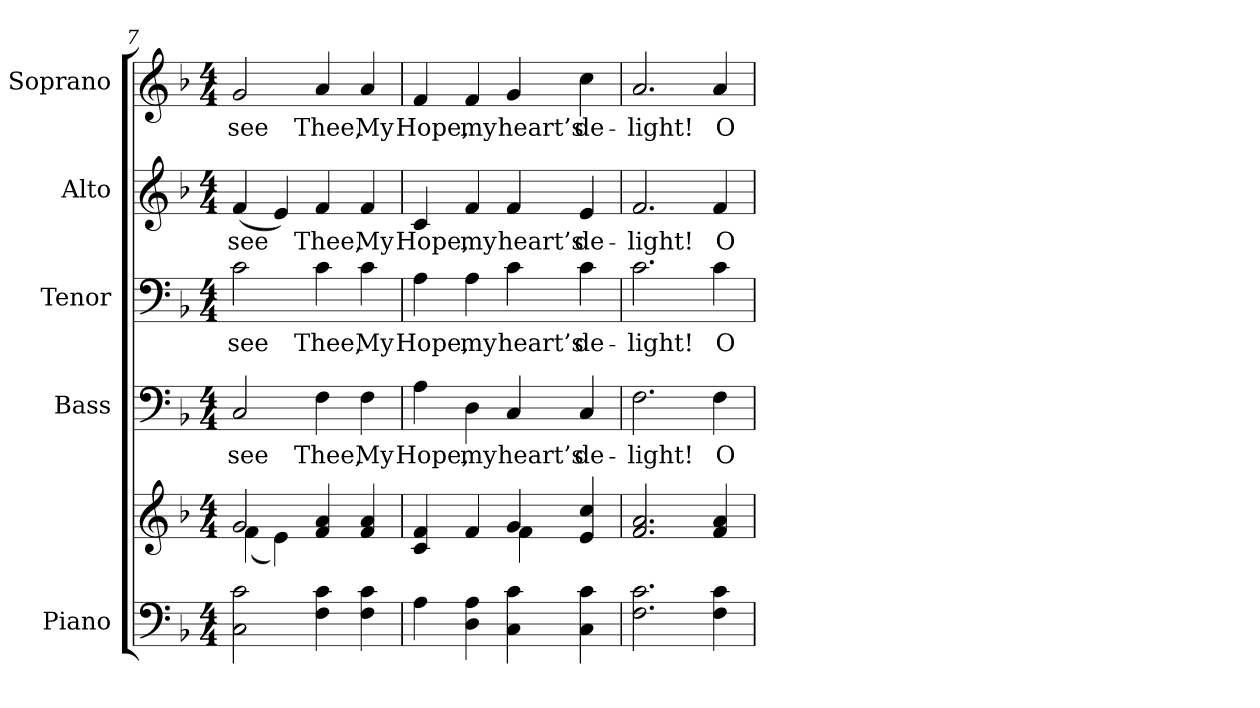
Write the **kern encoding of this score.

**kern	**kern	**kern	**text	**kern	**text	**kern	**text	**kern	**text
*part5	*part5	*part4	*part4	*part3	*part3	*part2	*part2	*part1	*part1
*staff6	*staff5	*staff4	*staff4	*staff3	*staff3	*staff2	*staff2	*staff1	*staff1
*I"Piano	*	*I"Bass	*	*I"Tenor	*	*I"Alto	*	*I"Soprano	*
*I'Pno.	*	*I'B.	*	*I'T.	*	*I'A.	*	*I'S.	*
!!LO:PB:g=z
*clefF4	*clefG2	*clefF4	*	*clefF4	*	*clefG2	*	*clefG2	*
*k[b-]	*k[b-]	*k[b-]	*	*k[b-]	*	*k[b-]	*	*k[b-]	*
*F:	*F:	*F:	*	*F:	*	*F:	*	*F:	*
*M4/4	*M4/4	*M4/4	*	*M4/4	*	*M4/4	*	*M4/4	*
=7	=7	=7	=7	=7	=7	=7	=7	=7	=7
*	*^	*	*	*	*	*	*	*	*
!	!	!	!	!LO:LY:b:color=#000000	!	!	!	!	!	!
!	!	!	!	!	!	!LO:LY:b:color=#000000	!	!	!	!
!	!	!	!	!	!	!	!	!LO:LY:b:color=#000000	!	!
!	!	!	!	!	!	!	!	!	!	!LO:LY:b:color=#000000
2Ci\ 2ci	2gi/	(4fi\	2Ci/	see	2ci\	see	(4fi/	see	2gi/	see
.	.	4ei\)	.	.	.	.	4ei/)	.	.	.
!	!	!	!	!LO:LY:b:color=#000000	!	!	!	!	!	!
!	!	!	!	!	!	!LO:LY:b:color=#000000	!	!	!	!
!	!	!	!	!	!	!	!	!LO:LY:b:color=#000000	!	!
!	!	!	!	!	!	!	!	!	!	!LO:LY:b:color=#000000
4Fi\ 4ci	4fi/ 4ai	2ryy	4Fi\	Thee,	4ci\	Thee,	4fi/	Thee,	4ai/	Thee,
!	!	!	!	!LO:LY:b:color=#000000	!	!	!	!	!	!
!	!	!	!	!	!	!LO:LY:b:color=#000000	!	!	!	!
!	!	!	!	!	!	!	!	!LO:LY:b:color=#000000	!	!
!	!	!	!	!	!	!	!	!	!	!LO:LY:b:color=#000000
4Fi\ 4ci	4fi/ 4ai	.	4Fi\	My	4ci\	My	4fi/	My	4ai/	My
=8	=8	=8	=8	=8	=8	=8	=8	=8	=8	=8
!	!	!	!	!LO:LY:b:color=#000000	!	!	!	!	!	!
!	!	!	!	!	!	!LO:LY:b:color=#000000	!	!	!	!
!	!	!	!	!	!	!	!	!LO:LY:b:color=#000000	!	!
!	!	!	!	!	!	!	!	!	!	!LO:LY:b:color=#000000
4Ai\	4ci/ 4fi	2ryy	4Ai\	Hope,	4Ai\	Hope,	4ci/	Hope,	4fi/	Hope,
!	!	!	!	!LO:LY:b:color=#000000	!	!	!	!	!	!
!	!	!	!	!	!	!LO:LY:b:color=#000000	!	!	!	!
!	!	!	!	!	!	!	!	!LO:LY:b:color=#000000	!	!
!	!	!	!	!	!	!	!	!	!	!LO:LY:b:color=#000000
4Di\ 4Ai	4fi/	.	4Di\	my	4Ai\	my	4fi/	my	4fi/	my
!	!	!	!	!LO:LY:b:color=#000000	!	!	!	!	!	!
!	!	!	!	!	!	!LO:LY:b:color=#000000	!	!	!	!
!	!	!	!	!	!	!	!	!LO:LY:b:color=#000000	!	!
!	!	!	!	!	!	!	!	!	!	!LO:LY:b:color=#000000
4Ci\ 4ci	4gi/	4fi\	4Ci/	heart’s	4ci\	heart’s	4fi/	heart’s	4gi/	heart’s
!	!	!	!	!LO:LY:b:color=#000000	!	!	!	!	!	!
!	!	!	!	!	!	!LO:LY:b:color=#000000	!	!	!	!
!	!	!	!	!	!	!	!	!LO:LY:b:color=#000000	!	!
!	!	!	!	!	!	!	!	!	!	!LO:LY:b:color=#000000
4Ci\ 4ci	4ei/ 4cci	4ryy	4Ci/	de-	4ci\	de-	4ei/	de-	4cci\	de-
*	*v	*v	*	*	*	*	*	*	*	*
!!LO:PB:g=z
=9	=9	=9	=9	=9	=9	=9	=9	=9	=9
*	*^	*	*	*	*	*	*	*	*
!	!	!	!	!LO:LY:b:color=#000000	!	!	!	!	!	!
*	*v	*v	*	*	*	*	*	*	*	*
*	*^	*	*	*	*	*	*	*	*
!	!	!	!	!	!	!LO:LY:b:color=#000000	!	!	!	!
*	*v	*v	*	*	*	*	*	*	*	*
*	*^	*	*	*	*	*	*	*	*
!	!	!	!	!	!	!	!	!LO:LY:b:color=#000000	!	!
*	*v	*v	*	*	*	*	*	*	*	*
*	*^	*	*	*	*	*	*	*	*
!	!	!	!	!	!	!	!	!	!	!LO:LY:b:color=#000000
*	*v	*v	*	*	*	*	*	*	*	*
2.Fi\ 2.ci	2.fi/ 2.ai	2.Fi\	-light!	2.ci\	-light!	2.fi/	-light!	2.ai/	-light!
!	!	!	!LO:LY:b:color=#000000	!	!	!	!	!	!
!	!	!	!	!	!LO:LY:b:color=#000000	!	!	!	!
!	!	!	!	!	!	!	!LO:LY:b:color=#000000	!	!
!	!	!	!	!	!	!	!	!	!LO:LY:b:color=#000000
4Fi\ 4ci	4fi/ 4ai	4Fi\	O	4ci\	O	4fi/	O	4ai/	O
=	=	=	=	=	=	=	=	=	=
*-	*-	*-	*-	*-	*-	*-	*-	*-	*-
